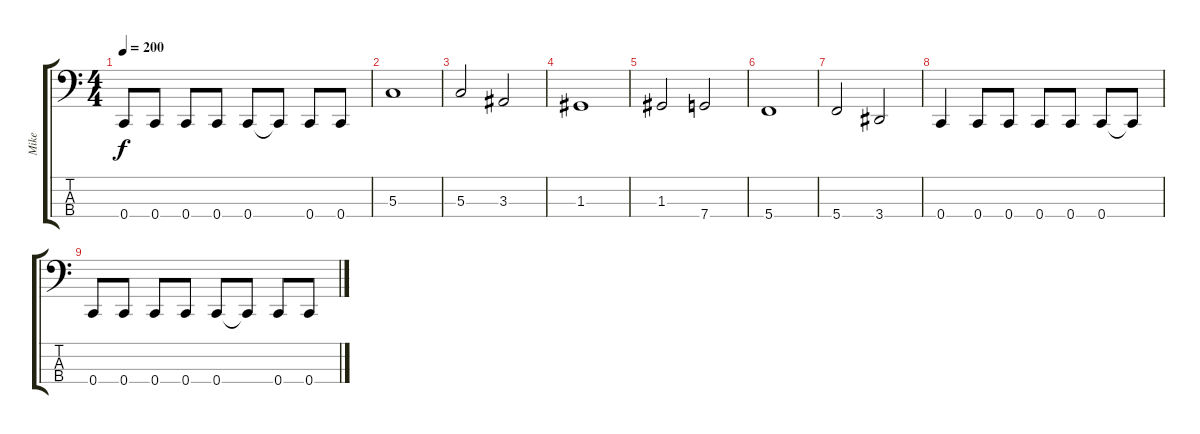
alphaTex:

\track ("Mike" "Mike") {instrument electricbasspick}
\staff {score tabs}
\tuning (F2 C2 G1 C1) {hide}
\ts (4 4)
\tempo 200
\clef f4
\ks c
0.4.8{dy f} 0.4.8 0.4.8 0.4.8 0.4.8 0.4{t}.8 0.4.8 0.4.8 |
5.3.1 |
5.3.2 3.3.2 |
1.3.1 |
1.3.2 7.4.2 |
5.4.1 |
5.4.2 3.4.2 |
0.4.4 0.4.8 0.4.8 0.4.8 0.4.8 0.4.8 0.4{t}.8 |
0.4.8 0.4.8 0.4.8 0.4.8 0.4.8 0.4{t}.8 0.4.8 0.4.8
